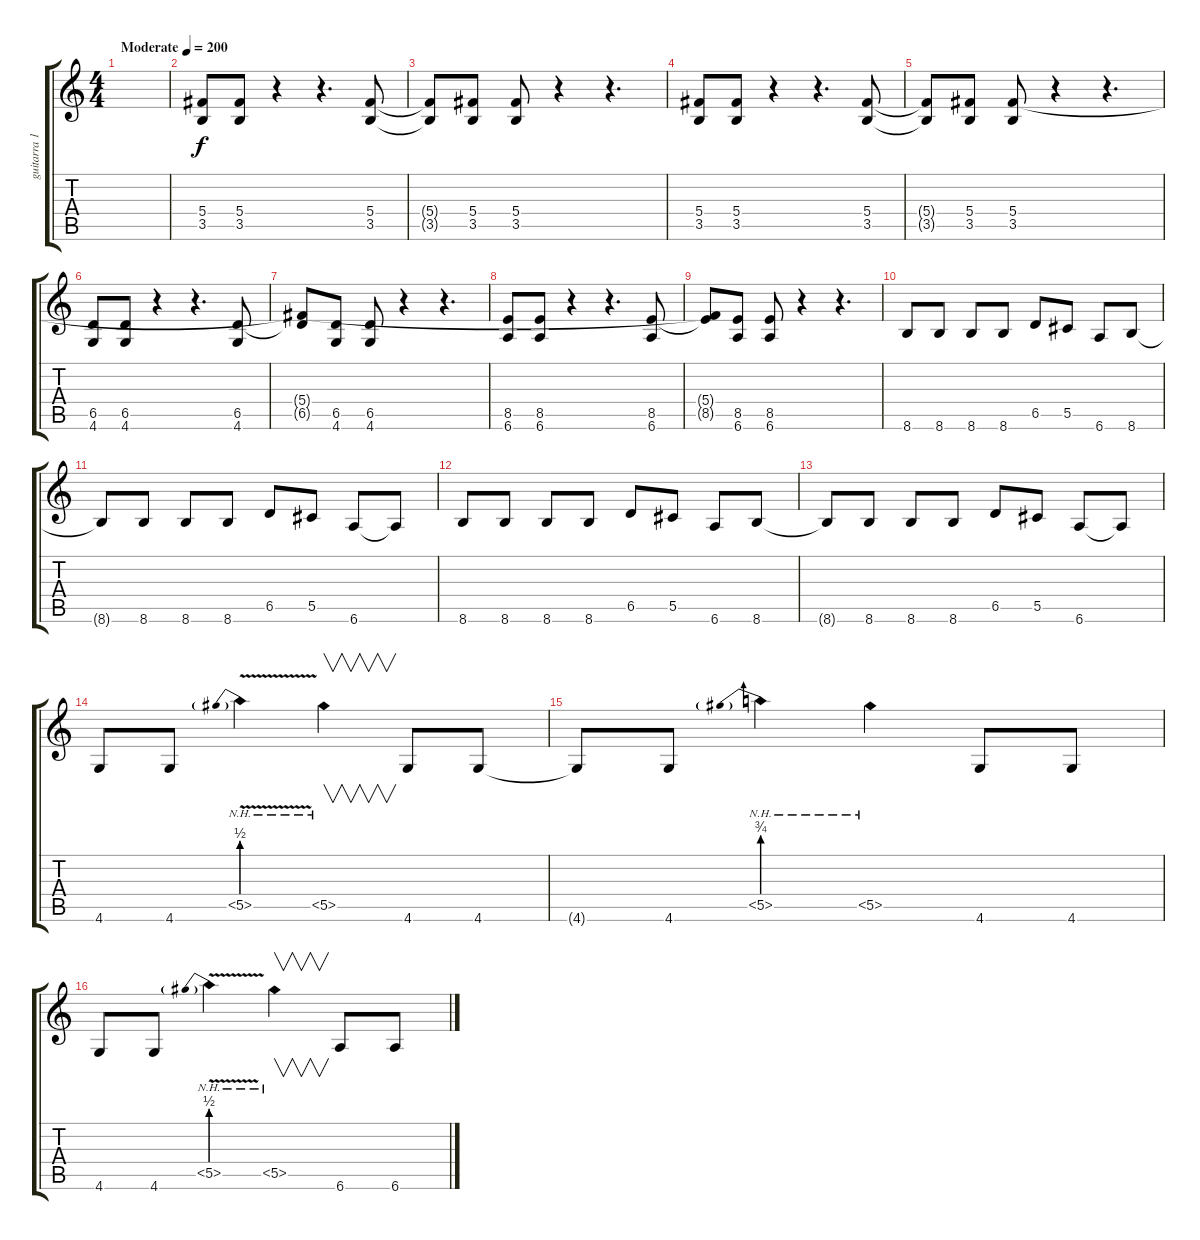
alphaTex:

\track ("guitarra 1" "guitarra 1") {instrument distortionguitar}
\staff {score tabs}
\tuning (Eb4 Bb3 Gb3 Db3 Ab2 Eb2) {hide}
\ts (4 4)
\tempo (200 "Moderate")
\clef g2
\ks c
|
(5.4 3.5).8 (5.4 3.5).8 r.4 r.4{d} (5.4 3.5).8 |
(5.4{t} 3.5{t}).8 (5.4 3.5).8 (5.4 3.5).8 r.4 r.4{d} |
(5.4 3.5).8 (5.4 3.5).8 r.4 r.4{d} (5.4 3.5).8 |
(5.4{t} 3.5{t}).8 (5.4 3.5).8 (5.4 3.5).8 r.4 r.4{d} |
(6.5 4.6).8 (6.5 4.6).8 r.4 r.4{d} (6.5 4.6).8 |
(5.4{t} 6.5{t}).8 (6.5 4.6).8 (6.5 4.6).8 r.4 r.4{d} |
(8.5 6.6).8 (8.5 6.6).8 r.4 r.4{d} (8.5 6.6).8 |
(5.4{t} 8.5{t}).8 (8.5 6.6).8 (8.5 6.6).8 r.4 r.4{d} |
8.6.8 8.6.8 8.6.8 8.6.8 6.5.8 5.5.8 6.6.8 8.6.8 |
8.6{t}.8 8.6.8 8.6.8 8.6.8 6.5.8 5.5.8 6.6.8 6.6{t}.8 |
8.6.8 8.6.8 8.6.8 8.6.8 6.5.8 5.5.8 6.6.8 8.6.8 |
8.6{t}.8 8.6.8 8.6.8 8.6.8 6.5.8 5.5.8 6.6.8 6.6{t}.8 |
4.6.8 4.6.8 5.5{be (prebend 0 2 60 2) nh v}.4 5.5{nh}.4{v} 4.6.8 4.6.8 |
4.6{t}.8 4.6.8 5.5{be (prebend 0 3 60 3) nh}.4 5.5{nh}.4 4.6.8 4.6.8 |
4.6.8 4.6.8 5.5{be (prebend 0 2 60 2) nh v}.4 5.5{nh}.4{v} 6.6.8 6.6.8
